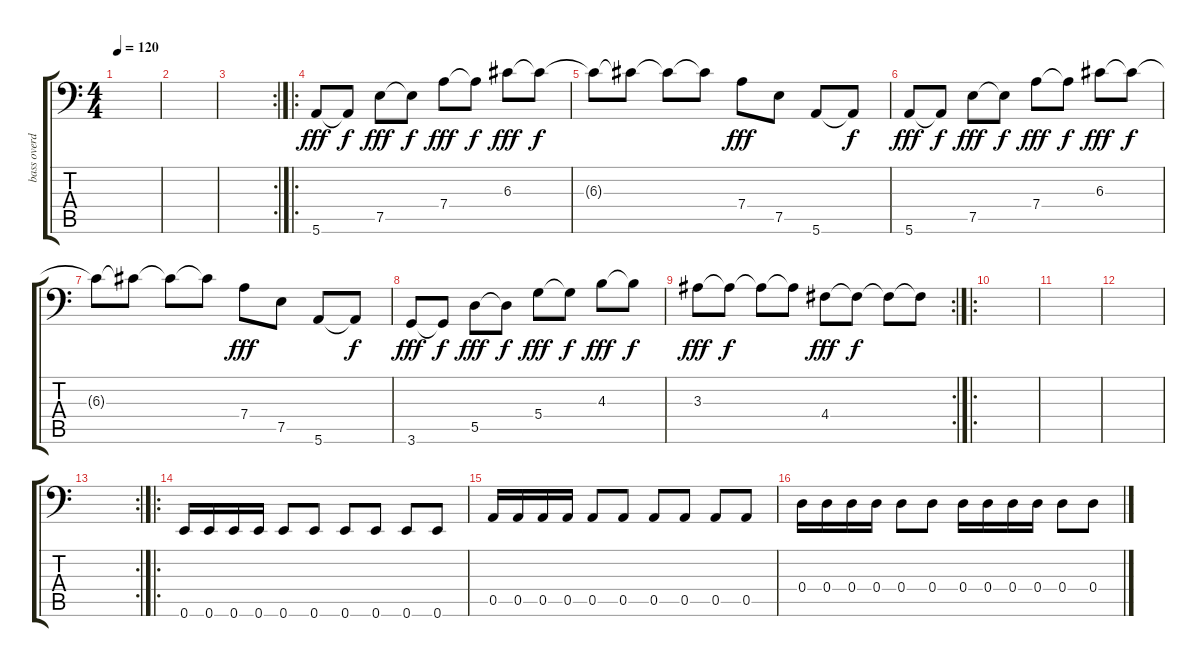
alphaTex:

\track ("bass overdub" "bass overd") {instrument electricbassfinger}
\staff {score tabs}
\tuning (E3 B2 G2 D2 A1 E1) {hide}
\ts (4 4)
\tempo 120
\clef f4
\ks c
|
|
\rc 2
|
\ro
5.6.8{dy fff volume 10 balance 0 instrument fretlessbass} 5.6{t}.8{dy f} 7.5.8{dy fff} 7.5{t}.8{dy f} 7.4.8{dy fff} 7.4{t}.8{dy f} 6.3.8{dy fff} 6.3{t}.8{dy f} |
6.3{t}.8 6.3{t}.8 6.3{t}.8 6.3{t}.8 7.4.8{dy fff} 7.5.8 5.6.8 5.6{t}.8{dy f} |
5.6.8{dy fff} 5.6{t}.8{dy f} 7.5.8{dy fff} 7.5{t}.8{dy f} 7.4.8{dy fff} 7.4{t}.8{dy f} 6.3.8{dy fff} 6.3{t}.8{dy f} |
6.3{t}.8 6.3{t}.8 6.3{t}.8 6.3{t}.8 7.4.8{dy fff} 7.5.8 5.6.8 5.6{t}.8{dy f} |
3.6.8{dy fff} 3.6{t}.8{dy f} 5.5.8{dy fff} 5.5{t}.8{dy f} 5.4.8{dy fff} 5.4{t}.8{dy f} 4.3.8{dy fff} 4.3{t}.8{dy f} |
\rc 2
3.3.8{dy fff} 3.3{t}.8{dy f} 3.3{t}.8 3.3{t}.8 4.4.8{dy fff} 4.4{t}.8{dy f} 4.4{t}.8 4.4{t}.8 |
\ro
|
|
|
\rc 2
|
\ro
0.6.16{volume 13 balance 8 instrument fretlessbass} 0.6.16 0.6.16 0.6.16 0.6.8 0.6.8 0.6.8 0.6.8 0.6.8 0.6.8 |
0.5.16 0.5.16 0.5.16 0.5.16 0.5.8 0.5.8 0.5.8 0.5.8 0.5.8 0.5.8 |
0.4.16 0.4.16 0.4.16 0.4.16 0.4.8 0.4.8 0.4.16 0.4.16 0.4.16 0.4.16 0.4.8 0.4.8
